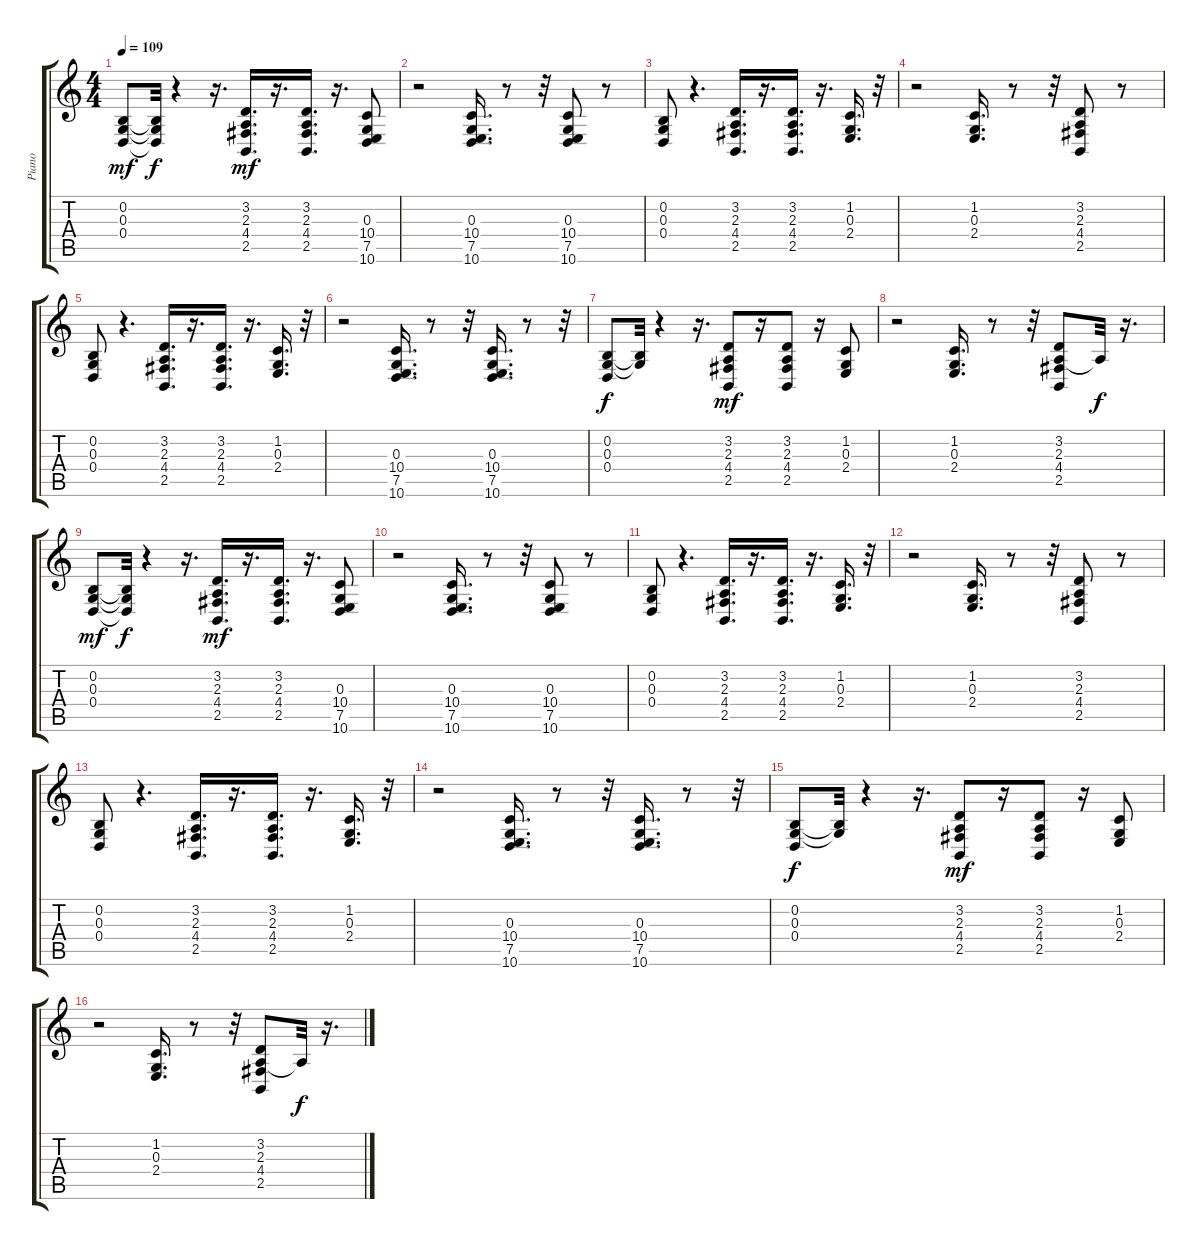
\track ("Piano" "Piano") {instrument electricpiano2}
\staff {score tabs}
\tuning (E4 B3 G3 D3 A2 E2) {hide}
\ts (4 4)
\tempo 109
\clef g2
\ks c
(0.2 0.3 0.4).8{dy mf} (0.2{t} 0.3{t} 0.4{t}).32{dy f} r.4 r.16{d} (3.2 2.3 4.4 2.5).16{d dy mf} r.16{d} (3.2 2.3 4.4 2.5).16{d} r.16{d} (0.3 10.4 7.5 10.6).8 |
r.2 (0.3 10.4 7.5 10.6).16{d} r.8 r.32 (0.3 10.4 7.5 10.6).8 r.8 |
(0.2 0.3 0.4).8 r.4{d} (3.2 2.3 4.4 2.5).16{d} r.16{d} (3.2 2.3 4.4 2.5).16{d} r.16{d} (1.2 0.3 2.4).16{d} r.32 |
r.2 (1.2 0.3 2.4).16{d} r.8 r.32 (3.2 2.3 4.4 2.5).8 r.8 |
(0.2 0.3 0.4).8 r.4{d} (3.2 2.3 4.4 2.5).16{d} r.16{d} (3.2 2.3 4.4 2.5).16{d} r.16{d} (1.2 0.3 2.4).16{d} r.32 |
r.2 (0.3 10.4 7.5 10.6).16{d} r.8 r.32 (0.3 10.4 7.5 10.6).16{d} r.8 r.32 |
(0.2 0.3 0.4).8{dy f} (0.2{t} 0.3{t}).32 r.4 r.16{d} (3.2 2.3 4.4 2.5).8{dy mf} r.16 (3.2 2.3 4.4 2.5).8 r.16 (1.2 0.3 2.4).8 |
r.2 (1.2 0.3 2.4).16{d} r.8 r.32 (3.2 2.3 4.4 2.5).8 2.3{t}.32{dy f} r.16{d} |
(0.2 0.3 0.4).8{dy mf} (0.2{t} 0.3{t} 0.4{t}).32{dy f} r.4 r.16{d} (3.2 2.3 4.4 2.5).16{d dy mf} r.16{d} (3.2 2.3 4.4 2.5).16{d} r.16{d} (0.3 10.4 7.5 10.6).8 |
r.2 (0.3 10.4 7.5 10.6).16{d} r.8 r.32 (0.3 10.4 7.5 10.6).8 r.8 |
(0.2 0.3 0.4).8 r.4{d} (3.2 2.3 4.4 2.5).16{d} r.16{d} (3.2 2.3 4.4 2.5).16{d} r.16{d} (1.2 0.3 2.4).16{d} r.32 |
r.2 (1.2 0.3 2.4).16{d} r.8 r.32 (3.2 2.3 4.4 2.5).8 r.8 |
(0.2 0.3 0.4).8 r.4{d} (3.2 2.3 4.4 2.5).16{d} r.16{d} (3.2 2.3 4.4 2.5).16{d} r.16{d} (1.2 0.3 2.4).16{d} r.32 |
r.2 (0.3 10.4 7.5 10.6).16{d} r.8 r.32 (0.3 10.4 7.5 10.6).16{d} r.8 r.32 |
(0.2 0.3 0.4).8{dy f} (0.2{t} 0.3{t}).32 r.4 r.16{d} (3.2 2.3 4.4 2.5).8{dy mf} r.16 (3.2 2.3 4.4 2.5).8 r.16 (1.2 0.3 2.4).8 |
r.2 (1.2 0.3 2.4).16{d} r.8 r.32 (3.2 2.3 4.4 2.5).8 2.3{t}.32{dy f} r.16{d}
